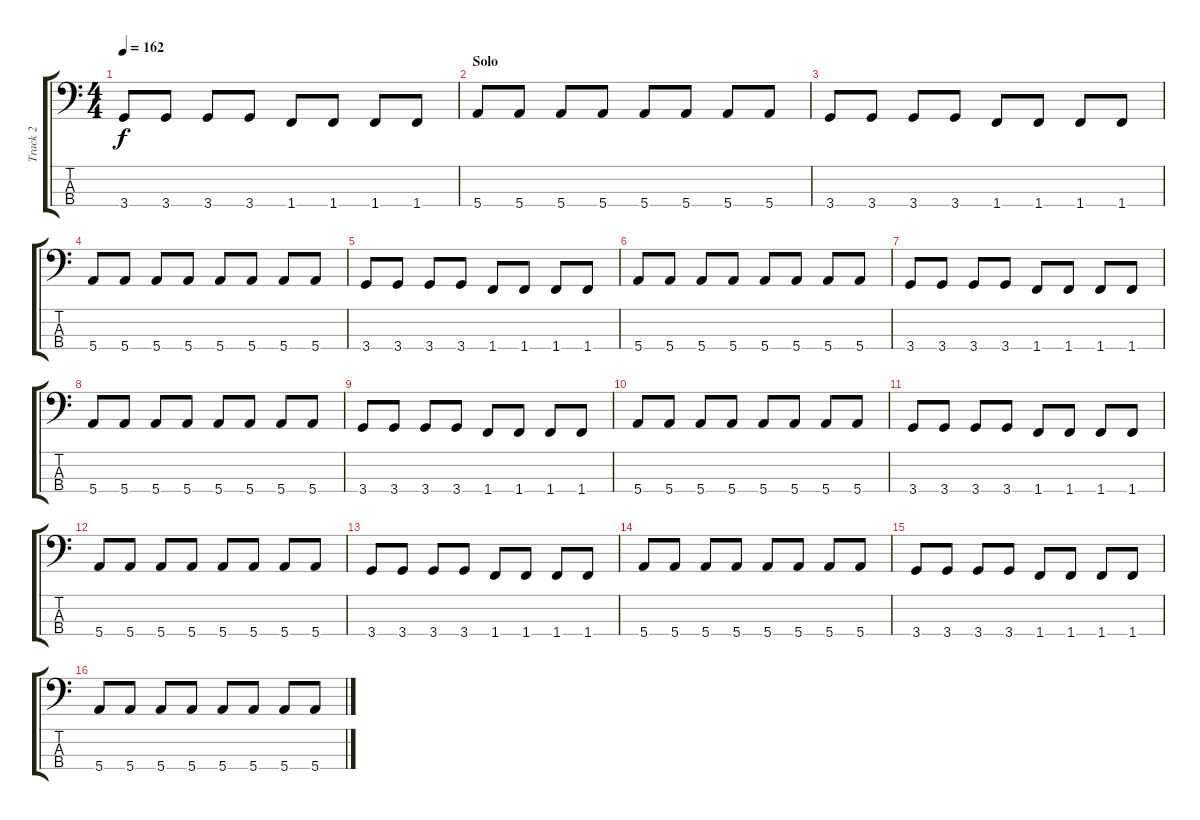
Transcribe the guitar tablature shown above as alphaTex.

\track ("Track 2" "Track 2") {instrument electricbasspick}
\staff {score tabs}
\tuning (G2 D2 A1 E1) {hide}
\ts (4 4)
\tempo 162
\clef f4
\ks c
3.4.8{dy f} 3.4.8 3.4.8 3.4.8 1.4.8 1.4.8 1.4.8 1.4.8 |
\section ("" "Solo")
5.4.8 5.4.8 5.4.8 5.4.8 5.4.8 5.4.8 5.4.8 5.4.8 |
3.4.8 3.4.8 3.4.8 3.4.8 1.4.8 1.4.8 1.4.8 1.4.8 |
5.4.8 5.4.8 5.4.8 5.4.8 5.4.8 5.4.8 5.4.8 5.4.8 |
3.4.8 3.4.8 3.4.8 3.4.8 1.4.8 1.4.8 1.4.8 1.4.8 |
5.4.8 5.4.8 5.4.8 5.4.8 5.4.8 5.4.8 5.4.8 5.4.8 |
3.4.8 3.4.8 3.4.8 3.4.8 1.4.8 1.4.8 1.4.8 1.4.8 |
5.4.8 5.4.8 5.4.8 5.4.8 5.4.8 5.4.8 5.4.8 5.4.8 |
3.4.8 3.4.8 3.4.8 3.4.8 1.4.8 1.4.8 1.4.8 1.4.8 |
5.4.8 5.4.8 5.4.8 5.4.8 5.4.8 5.4.8 5.4.8 5.4.8 |
3.4.8 3.4.8 3.4.8 3.4.8 1.4.8 1.4.8 1.4.8 1.4.8 |
5.4.8 5.4.8 5.4.8 5.4.8 5.4.8 5.4.8 5.4.8 5.4.8 |
3.4.8 3.4.8 3.4.8 3.4.8 1.4.8 1.4.8 1.4.8 1.4.8 |
5.4.8 5.4.8 5.4.8 5.4.8 5.4.8 5.4.8 5.4.8 5.4.8 |
3.4.8 3.4.8 3.4.8 3.4.8 1.4.8 1.4.8 1.4.8 1.4.8 |
5.4.8 5.4.8 5.4.8 5.4.8 5.4.8 5.4.8 5.4.8 5.4.8
